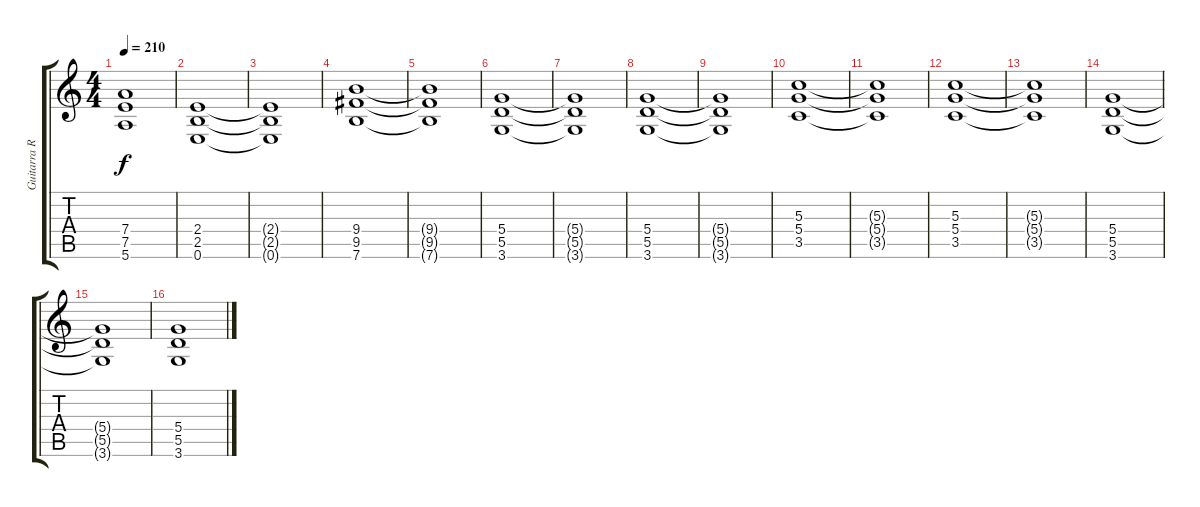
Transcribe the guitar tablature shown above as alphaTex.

\track ("Guitarra Ritmica (Ciro)" "Guitarra R") {instrument overdrivenguitar}
\staff {score tabs}
\tuning (E4 B3 G3 D3 A2 E2) {hide}
\ts (4 4)
\tempo 210
\clef g2
\ks c
(7.4{t} 7.5{t} 5.6{t}).1{dy f} |
(2.4 2.5 0.6).1 |
(2.4{t} 2.5{t} 0.6{t}).1 |
(9.4 9.5 7.6).1 |
(9.4{t} 9.5{t} 7.6{t}).1 |
(5.4 5.5 3.6).1 |
(5.4{t} 5.5{t} 3.6{t}).1 |
(5.4 5.5 3.6).1 |
(5.4{t} 5.5{t} 3.6{t}).1 |
(5.3 5.4 3.5).1 |
(5.3{t} 5.4{t} 3.5{t}).1 |
(5.3 5.4 3.5).1 |
(5.3{t} 5.4{t} 3.5{t}).1 |
(5.4 5.5 3.6).1 |
(5.4{t} 5.5{t} 3.6{t}).1 |
(5.4 5.5 3.6).1
